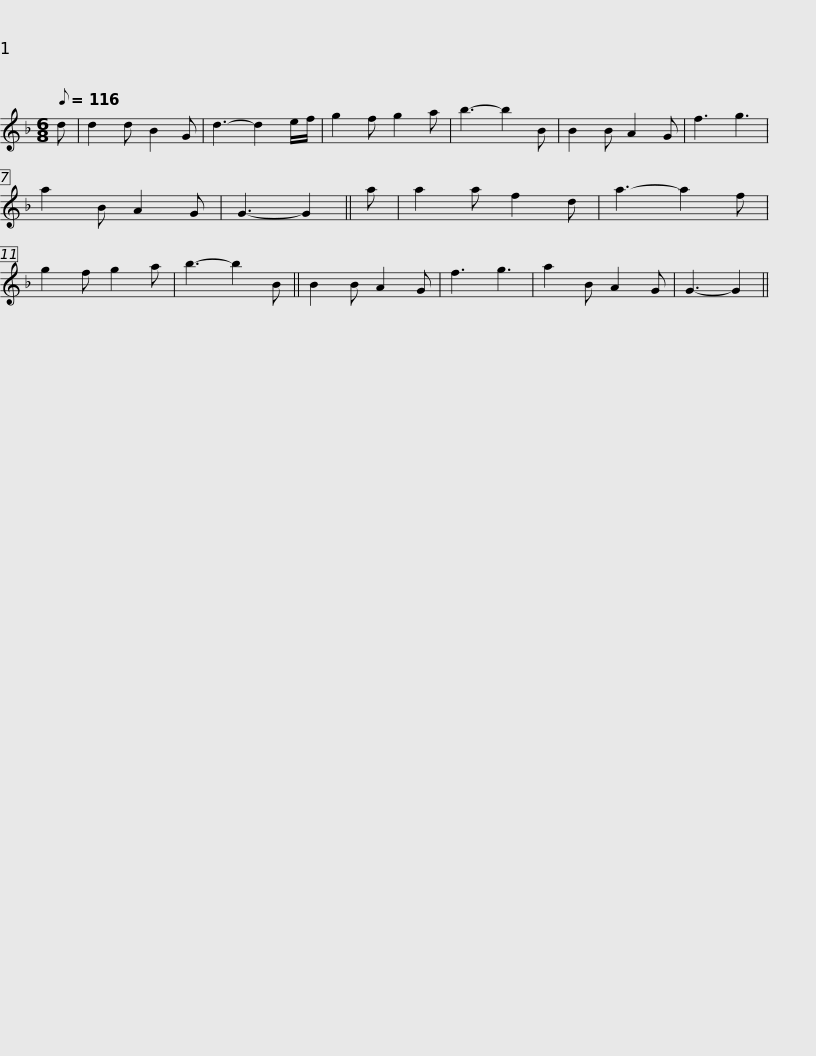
X:1
L:1/8
Q:1/8=116
M:6/8
I:linebreak $
K:F
V:1 treble
V:1
 d | d2 d B2 G | d3- d2 e/f/ | g2 f g2 a | b3- b2 B | %5
 B2 B A2 G | f3 g3 | a2 B A2 G | G3- G2 || a | %10
 a2 a f2 d |$ a3- a2 f | g2 f g2 a | b3- b2 B || B2 B A2 G | %15
 f3 g3 | a2 B A2 G | G3- G2 || %18
